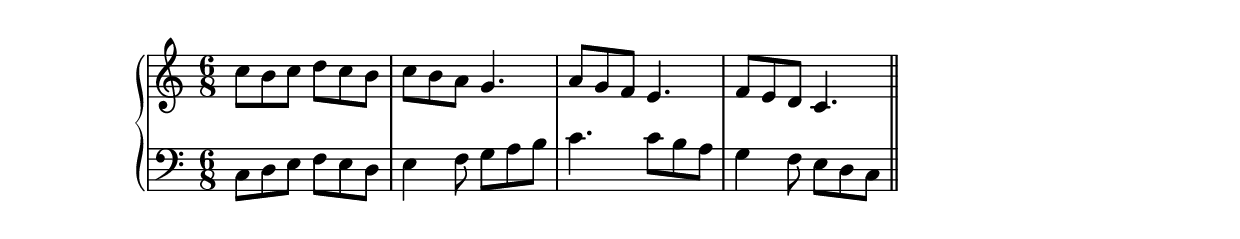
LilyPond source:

\version "2.19.49"
%{\header {
  composer = "L.R. Lewis" % 27
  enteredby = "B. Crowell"
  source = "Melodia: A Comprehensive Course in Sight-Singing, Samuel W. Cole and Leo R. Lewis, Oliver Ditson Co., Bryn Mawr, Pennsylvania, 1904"
}%}
\score {
  \new GrandStaff <<
    \new Staff {
      \key c \major
      \time 6/8
      \clef violin
      \relative c'' {
        c8 b c d c b | c b a g4. | a8 g f e4. | f8 e d c4.
        \bar "||"
      }
    } % end staff
    \new Staff {
      \key c \major
      \clef bass
      \relative c {
        c8 d e f e d | e4 f8 g a b | c4. c8 b a | g4 f8 e d c
      }
    } % end staff
  >>
}